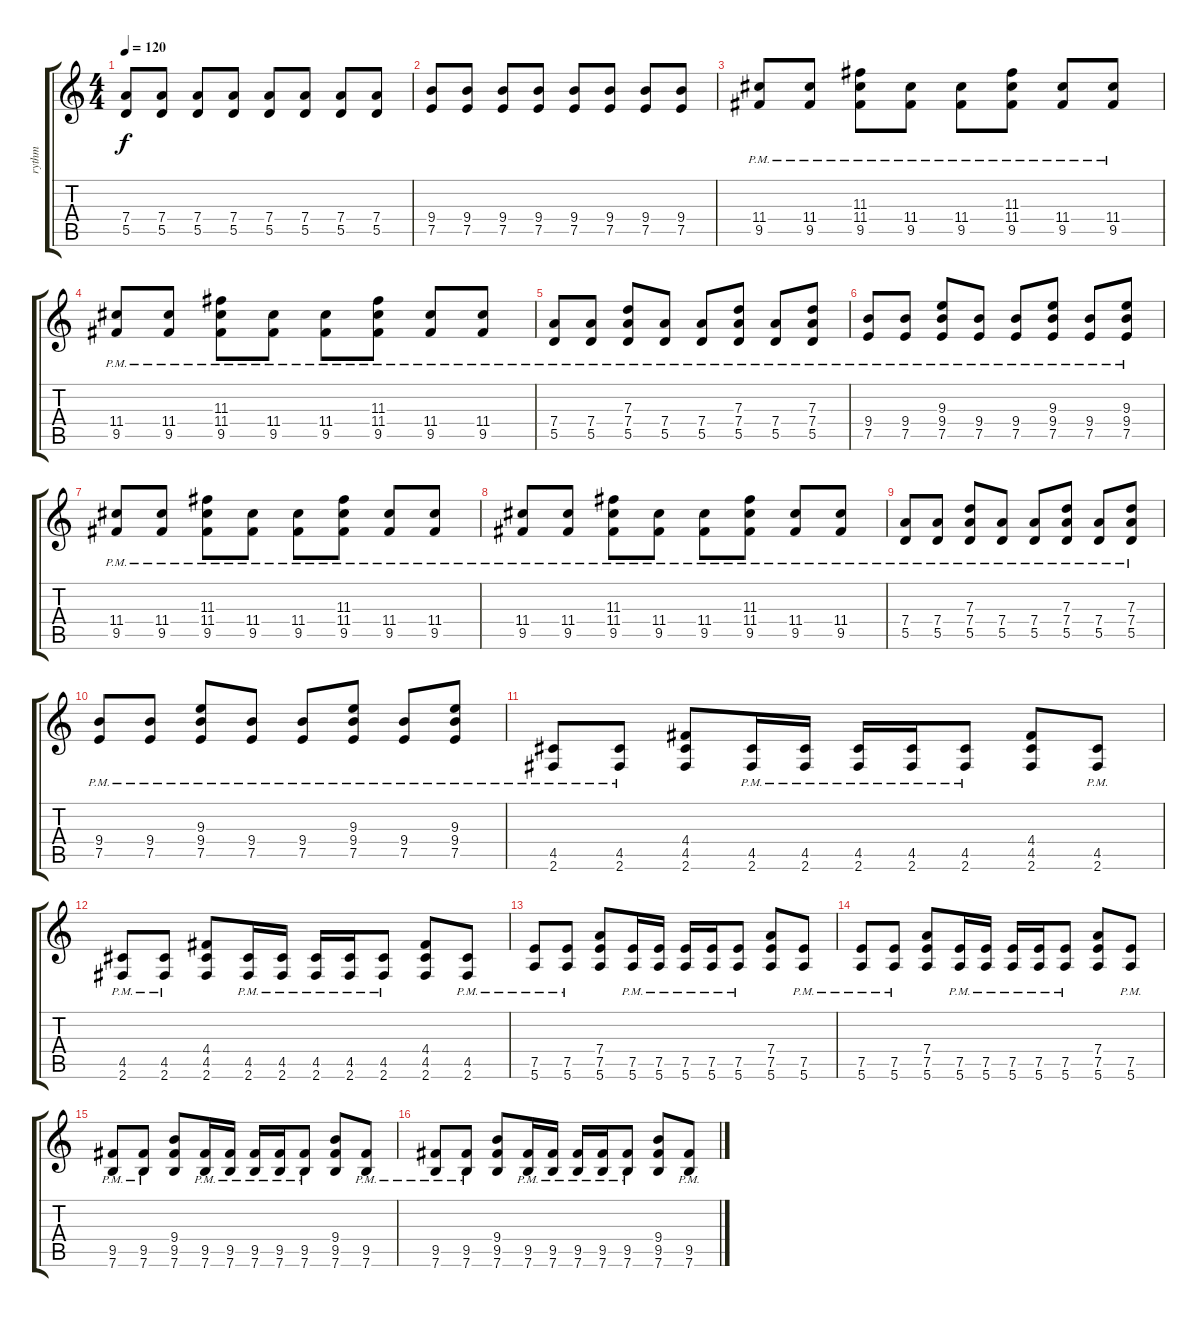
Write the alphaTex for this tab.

\track ("rythm" "rythm") {instrument acousticguitarsteel}
\staff {score tabs}
\tuning (E4 B3 G3 D3 A2 E2) {hide}
\ts (4 4)
\tempo 120
\clef g2
\ks c
(7.4 5.5).8{dy f} (7.4 5.5).8 (7.4 5.5).8 (7.4 5.5).8 (7.4 5.5).8 (7.4 5.5).8 (7.4 5.5).8 (7.4 5.5).8 |
(9.4 7.5).8 (9.4 7.5).8 (9.4 7.5).8 (9.4 7.5).8 (9.4 7.5).8 (9.4 7.5).8 (9.4 7.5).8 (9.4 7.5).8 |
(11.4{pm} 9.5{pm}).8{volume 8} (11.4{pm} 9.5{pm}).8 (11.3 11.4{pm} 9.5{pm}).8 (11.4{pm} 9.5{pm}).8 (11.4{pm} 9.5{pm}).8 (11.3 11.4{pm} 9.5{pm}).8 (11.4{pm} 9.5{pm}).8 (11.4{pm} 9.5{pm}).8 |
(11.4{pm} 9.5{pm}).8 (11.4{pm} 9.5{pm}).8 (11.3 11.4{pm} 9.5{pm}).8 (11.4{pm} 9.5{pm}).8 (11.4{pm} 9.5{pm}).8 (11.3 11.4{pm} 9.5{pm}).8 (11.4{pm} 9.5{pm}).8 (11.4{pm} 9.5{pm}).8 |
(7.4{pm} 5.5{pm}).8 (7.4{pm} 5.5{pm}).8 (7.3 7.4{pm} 5.5{pm}).8 (7.4{pm} 5.5{pm}).8 (7.4{pm} 5.5{pm}).8 (7.3 7.4{pm} 5.5{pm}).8 (7.4{pm} 5.5{pm}).8 (7.3 7.4{pm} 5.5{pm}).8 |
(9.4{pm} 7.5{pm}).8 (9.4{pm} 7.5{pm}).8 (9.3 9.4{pm} 7.5{pm}).8 (9.4{pm} 7.5{pm}).8 (9.4{pm} 7.5{pm}).8 (9.3 9.4{pm} 7.5{pm}).8 (9.4{pm} 7.5{pm}).8 (9.3 9.4{pm} 7.5{pm}).8 |
(11.4{pm} 9.5{pm}).8{volume 8} (11.4{pm} 9.5{pm}).8 (11.3 11.4{pm} 9.5{pm}).8 (11.4{pm} 9.5{pm}).8 (11.4{pm} 9.5{pm}).8 (11.3 11.4{pm} 9.5{pm}).8 (11.4{pm} 9.5{pm}).8 (11.4{pm} 9.5{pm}).8 |
(11.4{pm} 9.5{pm}).8 (11.4{pm} 9.5{pm}).8 (11.3 11.4{pm} 9.5{pm}).8 (11.4{pm} 9.5{pm}).8 (11.4{pm} 9.5{pm}).8 (11.3 11.4{pm} 9.5{pm}).8 (11.4{pm} 9.5{pm}).8 (11.4{pm} 9.5{pm}).8 |
(7.4{pm} 5.5{pm}).8 (7.4{pm} 5.5{pm}).8 (7.3 7.4{pm} 5.5{pm}).8 (7.4{pm} 5.5{pm}).8 (7.4{pm} 5.5{pm}).8 (7.3 7.4{pm} 5.5{pm}).8 (7.4{pm} 5.5{pm}).8 (7.3 7.4{pm} 5.5{pm}).8 |
(9.4{pm} 7.5{pm}).8 (9.4{pm} 7.5{pm}).8 (9.3 9.4{pm} 7.5{pm}).8 (9.4{pm} 7.5{pm}).8 (9.4{pm} 7.5{pm}).8 (9.3 9.4{pm} 7.5{pm}).8 (9.4{pm} 7.5{pm}).8 (9.3 9.4{pm} 7.5{pm}).8 |
(4.5{pm} 2.6{pm}).8{volume 13} (4.5{pm} 2.6{pm}).8 (4.4 4.5 2.6).8 (4.5{pm} 2.6{pm}).16 (4.5{pm} 2.6{pm}).16 (4.5{pm} 2.6{pm}).16 (4.5{pm} 2.6{pm}).16 (4.5{pm} 2.6{pm}).8 (4.4 4.5 2.6).8 (4.5{pm} 2.6{pm}).8 |
(4.5{pm} 2.6{pm}).8{volume 13} (4.5{pm} 2.6{pm}).8 (4.4 4.5 2.6).8 (4.5{pm} 2.6{pm}).16 (4.5{pm} 2.6{pm}).16 (4.5{pm} 2.6{pm}).16 (4.5{pm} 2.6{pm}).16 (4.5{pm} 2.6{pm}).8 (4.4 4.5 2.6).8 (4.5{pm} 2.6{pm}).8 |
(7.5{pm} 5.6{pm}).8{volume 13} (7.5{pm} 5.6{pm}).8 (7.4 7.5 5.6).8 (7.5{pm} 5.6{pm}).16 (7.5{pm} 5.6{pm}).16 (7.5{pm} 5.6{pm}).16 (7.5{pm} 5.6{pm}).16 (7.5{pm} 5.6{pm}).8 (7.4 7.5 5.6).8 (7.5{pm} 5.6{pm}).8 |
(7.5{pm} 5.6{pm}).8{volume 13} (7.5{pm} 5.6{pm}).8 (7.4 7.5 5.6).8 (7.5{pm} 5.6{pm}).16 (7.5{pm} 5.6{pm}).16 (7.5{pm} 5.6{pm}).16 (7.5{pm} 5.6{pm}).16 (7.5{pm} 5.6{pm}).8 (7.4 7.5 5.6).8 (7.5{pm} 5.6{pm}).8 |
(9.5{pm} 7.6{pm}).8{volume 13} (9.5{pm} 7.6{pm}).8 (9.4 9.5 7.6).8 (9.5{pm} 7.6{pm}).16 (9.5{pm} 7.6{pm}).16 (9.5{pm} 7.6{pm}).16 (9.5{pm} 7.6{pm}).16 (9.5{pm} 7.6{pm}).8 (9.4 9.5 7.6).8 (9.5{pm} 7.6{pm}).8 |
(9.5{pm} 7.6{pm}).8{volume 13} (9.5{pm} 7.6{pm}).8 (9.4 9.5 7.6).8 (9.5{pm} 7.6{pm}).16 (9.5{pm} 7.6{pm}).16 (9.5{pm} 7.6{pm}).16 (9.5{pm} 7.6{pm}).16 (9.5{pm} 7.6{pm}).8 (9.4 9.5 7.6).8 (9.5{pm} 7.6{pm}).8
